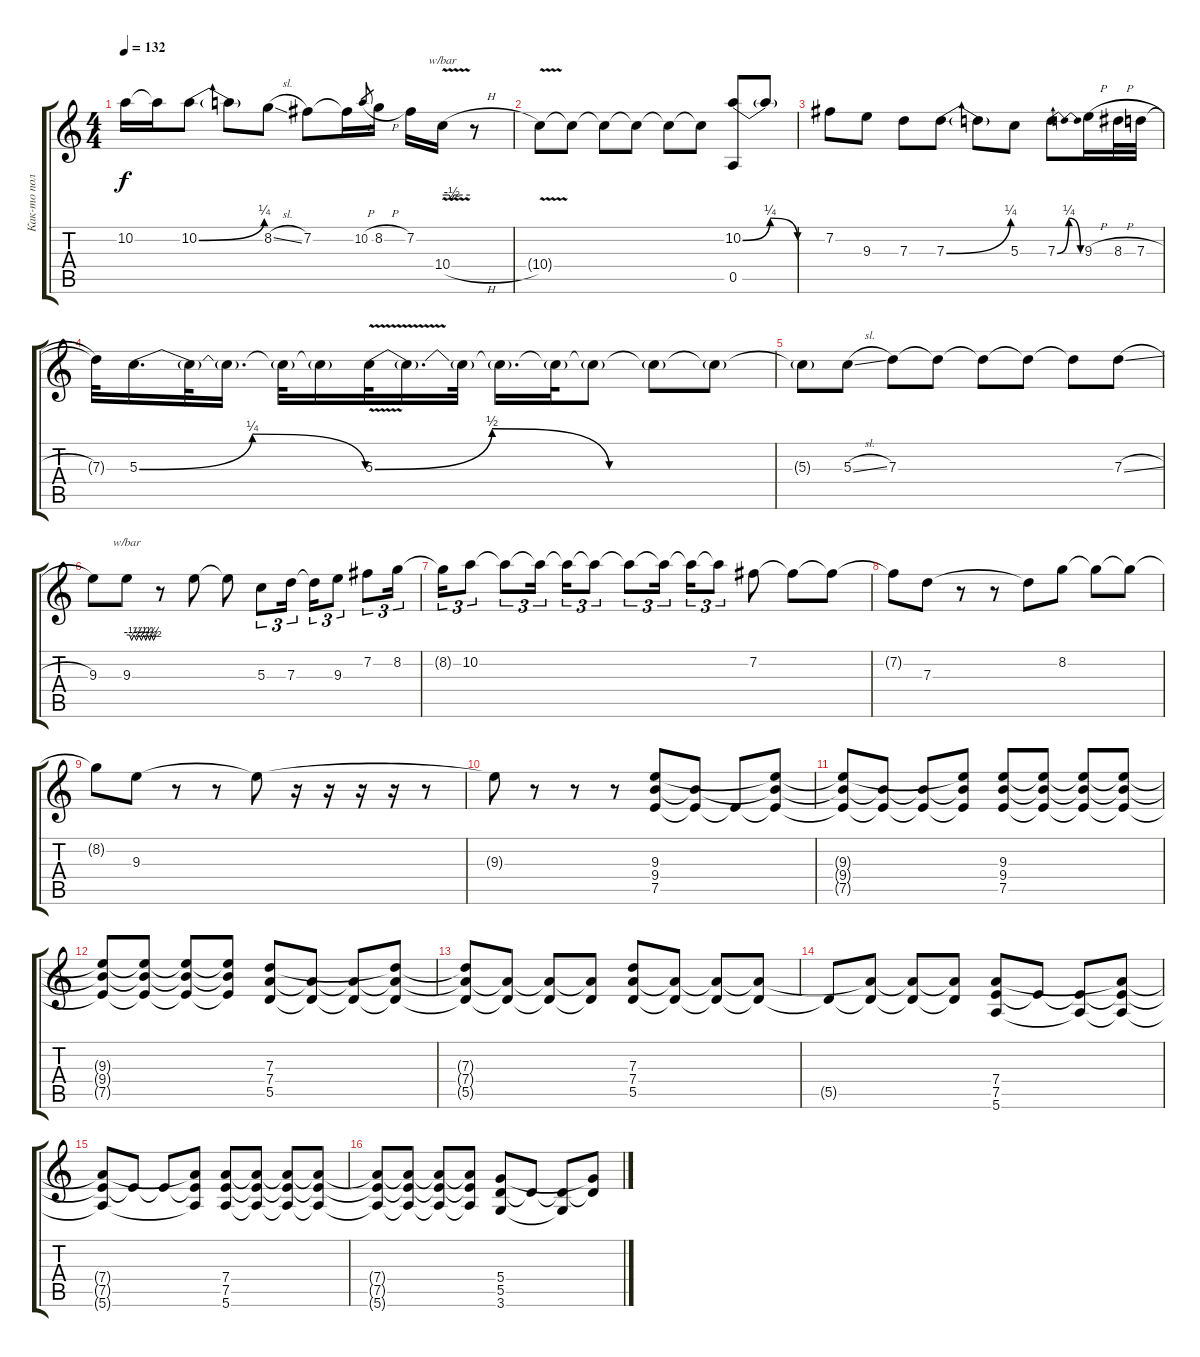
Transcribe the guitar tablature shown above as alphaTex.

\track ("Как-то полуакустика" "Как-то пол") {instrument acousticguitarsteel}
\staff {score tabs}
\tuning (E4 B3 G3 D3 A2 E2) {hide}
\ts (4 4)
\tempo 132
\clef g2
\ks c
10.2{t}.16{dy f} 10.2{t}.16 10.2{be (bend 0 0 60 1)}.8 10.2{t}.8 8.2{sl}.8 7.2.8 7.2{t}.16 10.2{h}.8{gr} 8.2{h}.16 7.2.16 10.4{v h}.16{tbe (custom default 0 0 15 0 20 -2 25 0 30 0 35 0 60 0)} r.8 |
10.4{t}.8 10.4{t}.8 10.4{t}.8 10.4{t}.8 10.4{t}.8 10.4{t}.8 (10.2{be (bendrelease 0 0 55 1 55 1 60 0)} 0.5).8 10.2{t}.8 |
7.2.8 9.3.8 7.3.8 7.3{be (bend 0 0 60 1)}.8 7.3{t}.8 5.3.8 7.3{be (bendrelease 0 0 51 1 51 1 60 0)}.8 9.3{h}.16 8.3{h}.32 7.3{h}.32 |
7.3{t}.32 5.3{be (bendrelease 0 0 50 1 50 1 60 0)}.16{d} 5.3{t}.32 5.3{t}.16{d} 5.3{t}.32 5.3{t}.16 5.3{be (custom 0 0 15 2 30 0 60 0) v}.32 5.3{t}.16{d} 5.3{t}.32 5.3{t}.16{d} 5.3{t}.32 5.3{t}.8 5.3{t}.8 5.3{t}.8 |
5.3{t}.8 5.3{sl}.8 7.3.8 7.3{t}.8 7.3{t}.8 7.3{t}.8 7.3{t}.8 7.3{sl}.8 |
9.3.8 9.3.8{tbe (custom default 0 0 6 0 10 -2 15 0 20 -2 25 0 30 -2 35 0 39 -2 43 0 47 -2 51 0 55 -2 60 0)} r.8 9.3{t}.8 9.3{t}.8 5.3.8{tu (3 2)} 7.3.16{tu (3 2)} 7.3{t}.16{tu (3 2)} 9.3.8{tu (3 2)} 7.2.8{tu (3 2)} 8.2.16{tu (3 2)} |
8.2{t}.16{tu (3 2)} 10.2.8{tu (3 2)} 10.2{t}.8{tu (3 2)} 10.2{t}.16{tu (3 2)} 10.2{t}.16{tu (3 2)} 10.2{t}.8{tu (3 2)} 10.2{t}.8{tu (3 2)} 10.2{t}.16{tu (3 2)} 10.2{t}.16{tu (3 2)} 10.2{t}.8{tu (3 2)} 7.2.8 7.2{t}.8 7.2{t}.8 |
7.2{t}.8 7.3.8 r.8 r.8 7.3{t}.8 8.2.8 8.2{t}.8 8.2{t}.8 |
8.2{t}.8 9.3.8 r.8 r.8 9.3{t}.8 r.16 r.16 r.16 r.16 r.8 |
9.3{t}.8 r.8 r.8 r.8{volume 5 instrument electricguitarclean} (9.3 9.4 7.5).8 (9.4{t} 7.5{t}).8 7.5{t}.8 (9.3{t} 9.4{t} 7.5{t}).8 |
(9.3{t} 9.4{t} 7.5{t}).8 (9.4{t} 7.5{t}).8 (9.4{t} 7.5{t}).8 (9.3{t} 9.4{t} 7.5{t}).8 (9.3 9.4 7.5).8 (9.3{t} 9.4{t} 7.5{t}).8 (9.3{t} 9.4{t} 7.5{t}).8 (9.3{t} 9.4{t} 7.5{t}).8 |
(9.3{t} 9.4{t} 7.5{t}).8 (9.3{t} 9.4{t} 7.5{t}).8 (9.3{t} 9.4{t} 7.5{t}).8 (9.3{t} 9.4{t} 7.5{t}).8 (7.3 7.4 5.5).8 (7.4{t} 5.5{t}).8 (7.4{t} 5.5{t}).8 (7.3{t} 7.4{t} 5.5{t}).8 |
(7.3{t} 7.4{t} 5.5{t}).8 (7.4{t} 5.5{t}).8 (7.4{t} 5.5{t}).8 (7.4{t} 5.5{t}).8 (7.3 7.4 5.5).8 (7.4{t} 5.5{t}).8 (7.4{t} 5.5{t}).8 (7.4{t} 5.5{t}).8 |
5.5{t}.8 (7.4{t} 5.5{t}).8 (7.4{t} 5.5{t}).8 (7.4{t} 5.5{t}).8 (7.4 7.5 5.6).8 7.5{t}.8 (7.5{t} 5.6{t}).8 (7.4{t} 7.5{t} 5.6{t}).8 |
(7.4{t} 7.5{t} 5.6{t}).8 7.5{t}.8 7.5{t}.8 (7.4{t} 7.5{t} 5.6{t}).8 (7.4 7.5 5.6).8 (7.4{t} 7.5{t} 5.6{t}).8 (7.4{t} 7.5{t} 5.6{t}).8 (7.4{t} 7.5{t} 5.6{t}).8 |
(7.4{t} 7.5{t} 5.6{t}).8 (7.4{t} 7.5{t} 5.6{t}).8 (7.4{t} 7.5{t} 5.6{t}).8 (7.4{t} 7.5{t} 5.6{t}).8 (5.4 5.5 3.6).8 5.5{t}.8 (5.5{t} 3.6{t}).8 (5.4{t} 5.5{t}).8
